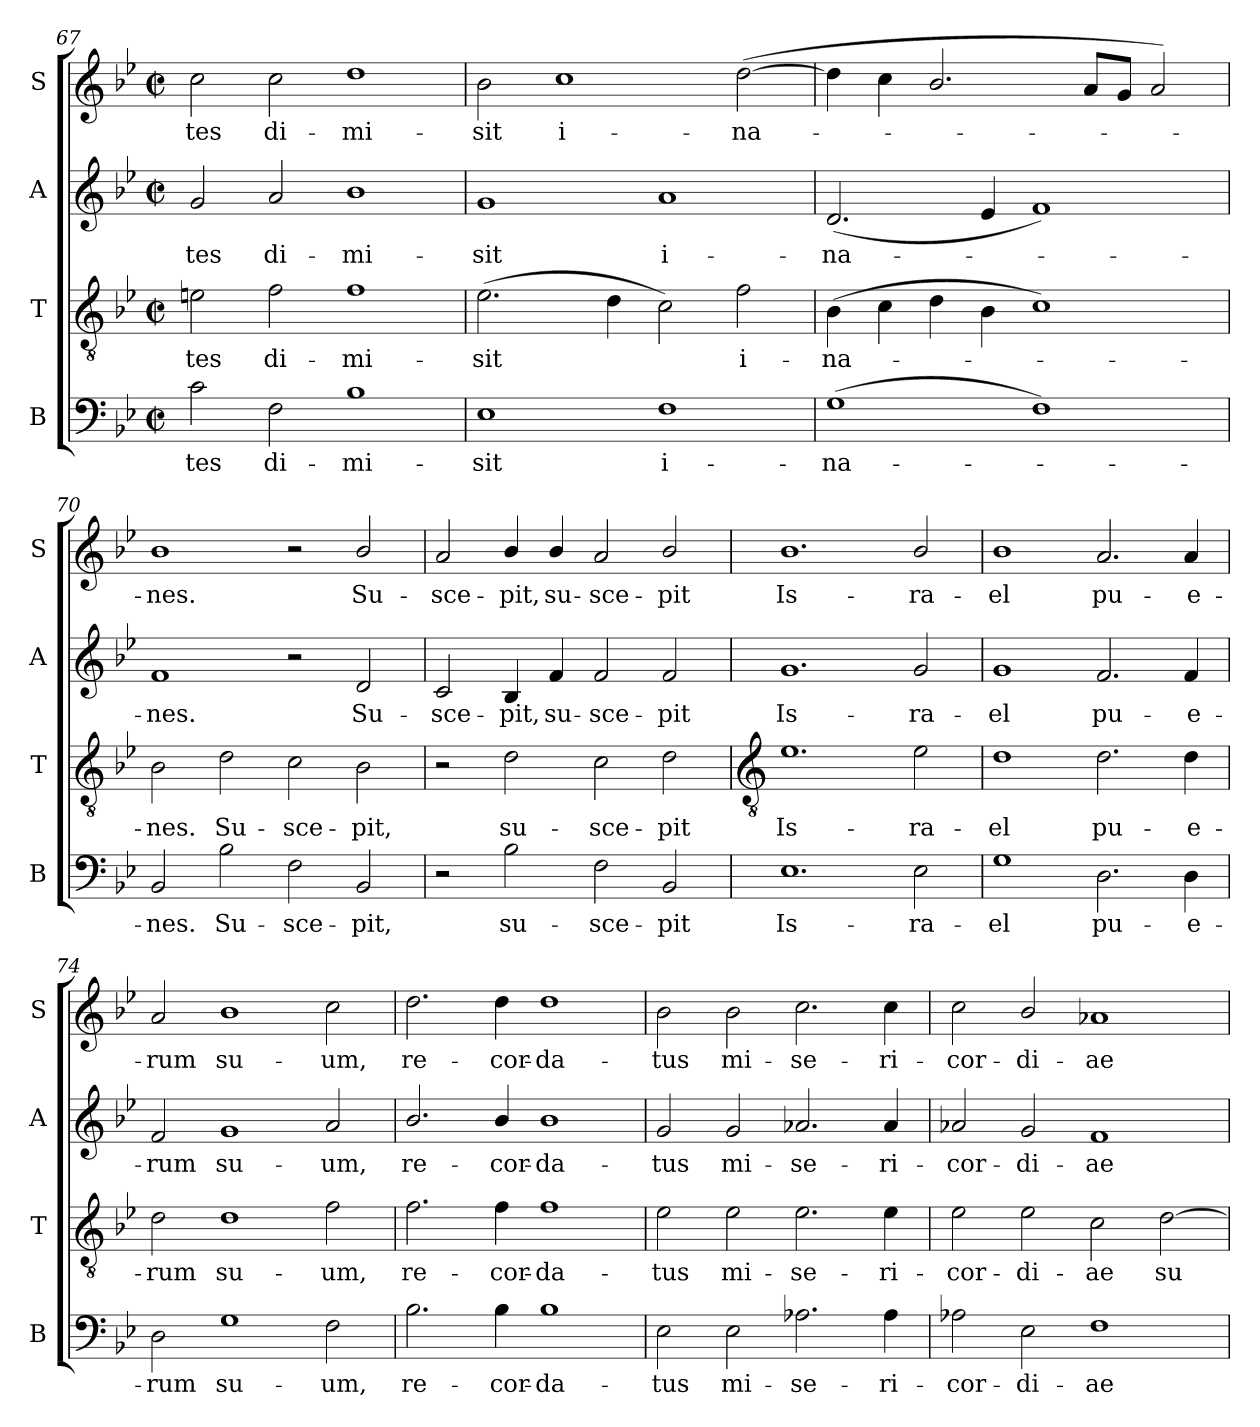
**kern	**text	**kern	**text	**kern	**text	**kern	**text
*part4	*part4	*part3	*part3	*part2	*part2	*part1	*part1
*staff4	*staff4	*staff3	*staff3	*staff2	*staff2	*staff1	*staff1
*I"B	*	*I"T	*	*I"A	*	*I"S	*
*I'B	*	*I'T	*	*I'A	*	*I'S	*
*clefF4	*	*clefGv2	*	*clefG2	*	*clefG2	*
*k[b-e-]	*	*k[b-e-]	*	*k[b-e-]	*	*k[b-e-]	*
*B-:	*	*B-:	*	*B-:	*	*B-:	*
*M4/2	*	*M4/2	*	*M4/2	*	*M4/2	*
*met(c|)	*	*met(c|)	*	*met(c|)	*	*met(c|)	*
=67	=67	=67	=67	=67	=67	=67	=67
!	!LO:LY:b	!	!LO:LY:b	!	!LO:LY:b	!	!LO:LY:b
2c	-tes	2en	-tes	2g	-tes	2cc	-tes
!	!LO:LY:b	!	!LO:LY:b	!	!LO:LY:b	!	!LO:LY:b
2F	di-	2f	di-	2a	di-	2cc	di-
!	!LO:LY:b	!	!LO:LY:b	!	!LO:LY:b	!	!LO:LY:b
1B-	-mi-	1f	-mi-	1b-	-mi-	1dd	-mi-
=68	=68	=68	=68	=68	=68	=68	=68
!	!LO:LY:b	!	!LO:LY:b	!	!LO:LY:b	!	!LO:LY:b
1E-	-sit	(>2.e-	-sit	1g	-sit	2b-	-sit
!	!	!	!	!	!	!	!LO:LY:b
.	.	.	.	.	.	1cc	i-
.	.	4d	.	.	.	.	.
!	!LO:LY:b	!	!	!	!LO:LY:b	!	!
1F	i-	2c)	.	1a	i-	.	.
!	!	!	!LO:LY:b	!	!	!	!LO:LY:b
.	.	2f	i-	.	.	(<[2dd	-na-
=69	=69	=69	=69	=69	=69	=69	=69
!	!LO:LY:b	!	!LO:LY:b	!	!LO:LY:b	!	!
(>1G	-na-	(>4B-	-na-	(<2.d	-na-	4dd]	.
.	.	4c	.	.	.	4cc	.
.	.	4d	.	.	.	2.b-/	.
.	.	4B-	.	4e-	.	.	.
1F)	.	1c)	.	1f)	.	.	.
.	.	.	.	.	.	8aL	.
.	.	.	.	.	.	8gJ	.
.	.	.	.	.	.	2a)	.
=70	=70	=70	=70	=70	=70	=70	=70
!	!LO:LY:b	!	!LO:LY:b	!	!LO:LY:b	!	!LO:LY:b
2BB-	nes.	2B-	nes.	1f	nes.	1b-	nes.
!	!LO:LY:b	!	!LO:LY:b	!	!	!	!
2B-	Su-	2d	Su-	.	.	.	.
!	!LO:LY:b	!	!LO:LY:b	!	!	!	!
2F	-sce-	2c	-sce-	2r	.	2r	.
!	!LO:LY:b	!	!LO:LY:b	!	!LO:LY:b	!	!LO:LY:b
2BB-	-pit,	2B-	-pit,	2d	Su-	2b-/	Su-
=71	=71	=71	=71	=71	=71	=71	=71
!	!	!	!	!	!LO:LY:b	!	!LO:LY:b
2r	.	2r	.	2c	-sce-	2a	-sce-
!	!LO:LY:b	!	!LO:LY:b	!	!LO:LY:b	!	!LO:LY:b
2B-	su-	2d	su-	4B-	-pit,	4b-/	-pit,
!	!	!	!	!	!LO:LY:b	!	!LO:LY:b
.	.	.	.	4f	su-	4b-/	su-
!	!LO:LY:b	!	!LO:LY:b	!	!LO:LY:b	!	!LO:LY:b
2F	-sce-	2c	-sce-	2f	-sce-	2a	-sce-
!	!LO:LY:b	!	!LO:LY:b	!	!LO:LY:b	!	!LO:LY:b
2BB-	-pit	2d	-pit	2f	-pit	2b-/	-pit
!!LO:LB:g=z
=72	=72	=72	=72	=72	=72	=72	=72
*	*	*clefGv2	*	*	*	*	*
!	!LO:LY:b	!	!LO:LY:b	!	!LO:LY:b	!	!LO:LY:b
1.E-	Is-	1.e-	Is-	1.g	Is-	1.b-	Is-
!	!LO:LY:b	!	!LO:LY:b	!	!LO:LY:b	!	!LO:LY:b
2E-	-ra-	2e-	-ra-	2g	-ra-	2b-/	-ra-
=73	=73	=73	=73	=73	=73	=73	=73
!	!LO:LY:b	!	!LO:LY:b	!	!LO:LY:b	!	!LO:LY:b
1G	-el	1d	-el	1g	-el	1b-	-el
!	!LO:LY:b	!	!LO:LY:b	!	!LO:LY:b	!	!LO:LY:b
2.D	pu-	2.d	pu-	2.f	pu-	2.a	pu-
!	!LO:LY:b	!	!LO:LY:b	!	!LO:LY:b	!	!LO:LY:b
4D	-e-	4d	-e-	4f	-e-	4a	-e-
=74	=74	=74	=74	=74	=74	=74	=74
!	!LO:LY:b	!	!LO:LY:b	!	!LO:LY:b	!	!LO:LY:b
2D	-rum	2d	-rum	2f	-rum	2a	-rum
!	!LO:LY:b	!	!LO:LY:b	!	!LO:LY:b	!	!LO:LY:b
1G	su-	1d	su-	1g	su-	1b-	su-
!	!LO:LY:b	!	!LO:LY:b	!	!LO:LY:b	!	!LO:LY:b
2F	-um,	2f	-um,	2a	-um,	2cc	-um,
=75	=75	=75	=75	=75	=75	=75	=75
!	!LO:LY:b	!	!LO:LY:b	!	!LO:LY:b	!	!LO:LY:b
2.B-	re-	2.f	re-	2.b-/	re-	2.dd	re-
!	!LO:LY:b	!	!LO:LY:b	!	!LO:LY:b	!	!LO:LY:b
4B-	-cor-	4f	-cor-	4b-/	-cor-	4dd	-cor-
!	!LO:LY:b	!	!LO:LY:b	!	!LO:LY:b	!	!LO:LY:b
1B-	-da-	1f	-da-	1b-	-da-	1dd	-da-
=76	=76	=76	=76	=76	=76	=76	=76
!	!LO:LY:b	!	!LO:LY:b	!	!LO:LY:b	!	!LO:LY:b
2E-	-tus	2e-	-tus	2g	-tus	2b-	-tus
!	!LO:LY:b	!	!LO:LY:b	!	!LO:LY:b	!	!LO:LY:b
2E-	mi-	2e-	mi-	2g	mi-	2b-	mi-
!	!LO:LY:b	!	!LO:LY:b	!	!LO:LY:b	!	!LO:LY:b
2.A-X	-se-	2.e-	-se-	2.a-X	-se-	2.cc	-se-
!	!LO:LY:b	!	!LO:LY:b	!	!LO:LY:b	!	!LO:LY:b
4A-	-ri-	4e-	-ri-	4a-	-ri-	4cc	-ri-
=77	=77	=77	=77	=77	=77	=77	=77
!	!LO:LY:b	!	!LO:LY:b	!	!LO:LY:b	!	!LO:LY:b
2A-X	-cor-	2e-	-cor-	2a-X	-cor-	2cc	-cor-
!	!LO:LY:b	!	!LO:LY:b	!	!LO:LY:b	!	!LO:LY:b
2E-	-di-	2e-	-di-	2g	-di-	2b-/	-di-
!	!LO:LY:b	!	!LO:LY:b	!	!LO:LY:b	!	!LO:LY:b
1F	-ae	2c	-ae	1f	-ae	1a-X	-ae
!	!	!	!LO:LY:b	!	!	!	!
.	.	[2d	su-	.	.	.	.
=	=	=	=	=	=	=	=
*-	*-	*-	*-	*-	*-	*-	*-
